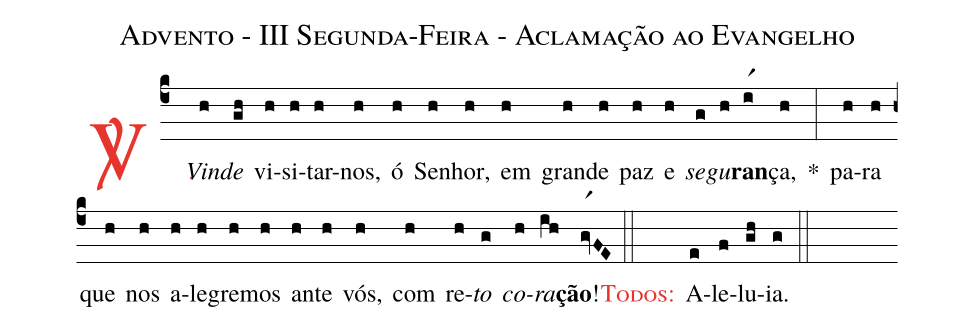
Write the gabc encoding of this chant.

name: Advento - III Segunda-Feira - Aclamação ao Evangelho;
%%
(c4)

<c><sp>V/</sp>.</c>() <i>Vin</i>(h)<i>de</i>(gh) vi(h)si(h)tar-(h)nos,(h) ó(h) Se(h)nhor,(h)
em(h) gran(h)de(h) paz(h) e(h) <i>se</i>(g)<i>gu</i>(h)<b>ran</b>(ir1)ça,(h) *(:)
pa(h)ra(h) que(h) nos(h) a(h)le(h)gre(h)mos(h) an(h)te(h) vós,(h)
com(h) re(h)<i>to</i>(g) <i>co</i>(h)<i>ra</i>(ih)<b>ção</b>!(gr1vFE)

(::)

<c><sc>Todos</sc>:</c>() A(e)le(f)lu(gh)ia.(g)

(::)
